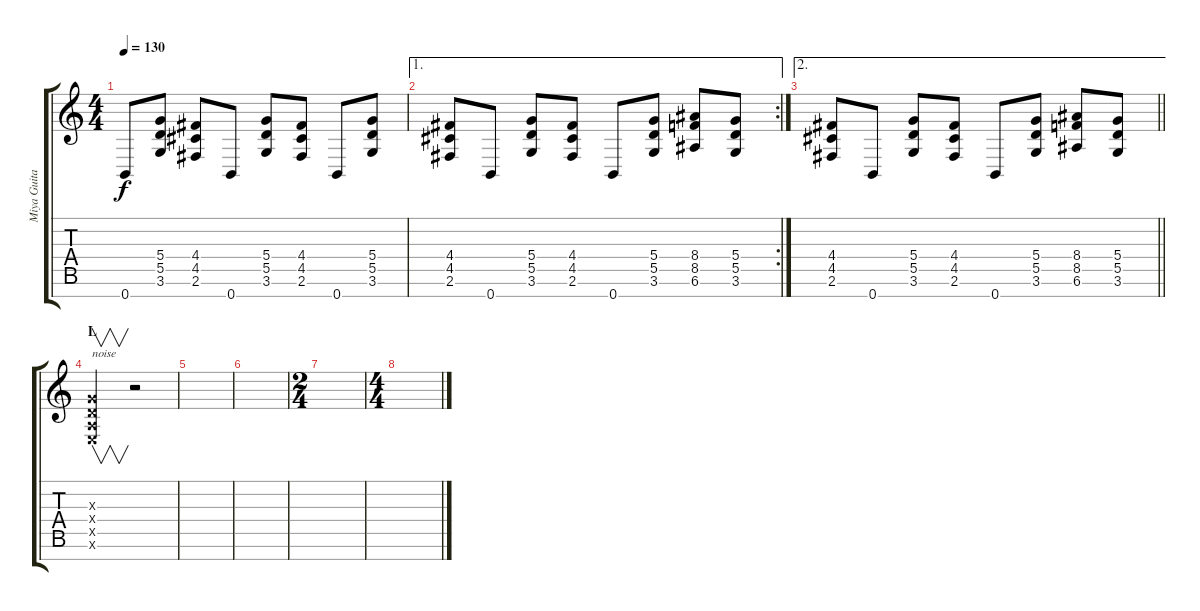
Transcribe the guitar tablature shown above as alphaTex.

\track ("Miya Guitar" "Miya Guita") {instrument electricguitarclean}
\staff {score tabs}
\tuning (E4 B3 G3 D3 A2 E2 B1) {hide}
\ts (4 4)
\tempo 130
\clef g2
\ks c
0.7.8{dy f} (5.4 5.5 3.6).8 (4.4 4.5 2.6).8 0.7.8 (5.4 5.5 3.6).8 (4.4 4.5 2.6).8 0.7.8 (5.4 5.5 3.6).8 |
\ae 1
\rc 2
(4.4 4.5 2.6).8 0.7.8 (5.4 5.5 3.6).8 (4.4 4.5 2.6).8 0.7.8 (5.4 5.5 3.6).8 (8.4 8.5 6.6).8 (5.4 5.5 3.6).8 |
\ae 2
\barLineRight lightlight
(4.4 4.5 2.6).8 0.7.8 (5.4 5.5 3.6).8 (4.4 4.5 2.6).8 0.7.8 (5.4 5.5 3.6).8 (8.4 8.5 6.6).8 (5.4 5.5 3.6).8 |
\section ("" "L")
(0.3{x} 0.4{x} 0.5{x} 0.6{x}).2{v txt "noise"} r.2 |
|
|
\ts (2 4)
|
\ts (4 4)
